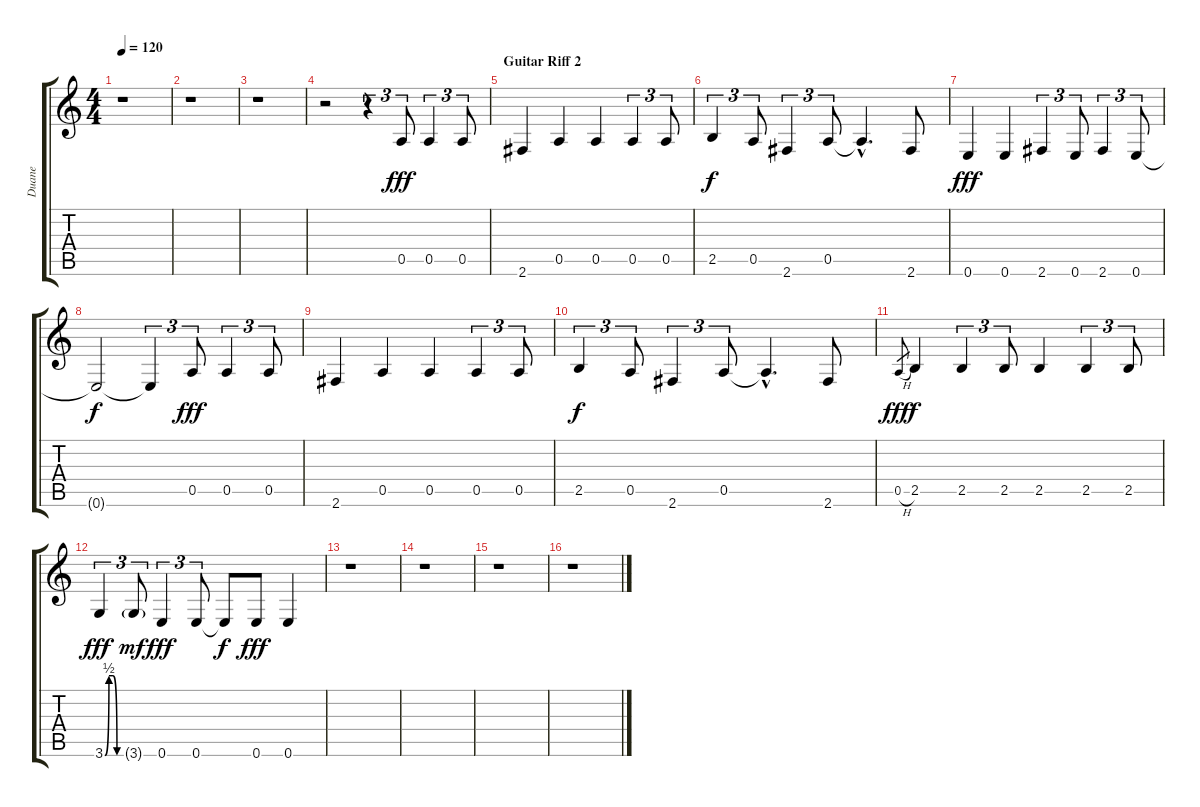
\track ("Duane" "Duane") {instrument electricguitarjazz}
\staff {score tabs}
\tuning (E4 B3 G3 D3 A2 E2) {hide}
\ts (4 4)
\tempo 120
\clef g2
\ks c
r.1{dy fff} |
r.1 |
r.1 |
r.2 r.4{tu (3 2)} 0.5.8{tu (3 2) volume 16 instrument acousticguitarsteel} 0.5.4{tu (3 2)} 0.5.8{tu (3 2)} |
\section ("" "Guitar Riff 2")
2.6.4 0.5.4 0.5.4 0.5.4{tu (3 2)} 0.5.8{tu (3 2)} |
2.5.4{tu (3 2) dy f} 0.5.8{tu (3 2)} 2.6.4{tu (3 2)} 0.5.8{tu (3 2)} 0.5{hac t}.4{d} 2.6.8 |
0.6.4{dy fff} 0.6.4 2.6.4{tu (3 2)} 0.6.8{tu (3 2)} 2.6.4{tu (3 2)} 0.6.8{tu (3 2)} |
0.6{t}.2{dy f} 0.6{t}.4{tu (3 2)} 0.5.8{tu (3 2) dy fff} 0.5.4{tu (3 2)} 0.5.8{tu (3 2)} |
2.6.4 0.5.4 0.5.4 0.5.4{tu (3 2)} 0.5.8{tu (3 2)} |
2.5.4{tu (3 2) dy f} 0.5.8{tu (3 2)} 2.6.4{tu (3 2)} 0.5.8{tu (3 2)} 0.5{hac t}.4{d} 2.6.8 |
0.5{h}.8{gr dy fff} 2.5.4{dy f} 2.5.4{tu (3 2)} 2.5.8{tu (3 2)} 2.5.4 2.5.4{tu (3 2)} 2.5.8{tu (3 2)} |
3.6{be (custom 0 0 15 2 30 2 45 0 60 0)}.4{tu (3 2) dy fff} 3.6{g}.8{tu (3 2) dy mf} 0.6.4{tu (3 2) dy fff} 0.6.8{tu (3 2)} 0.6{t}.8{dy f} 0.6.8{dy fff} 0.6.4 |
r.1 |
r.1 |
r.1 |
r.1
